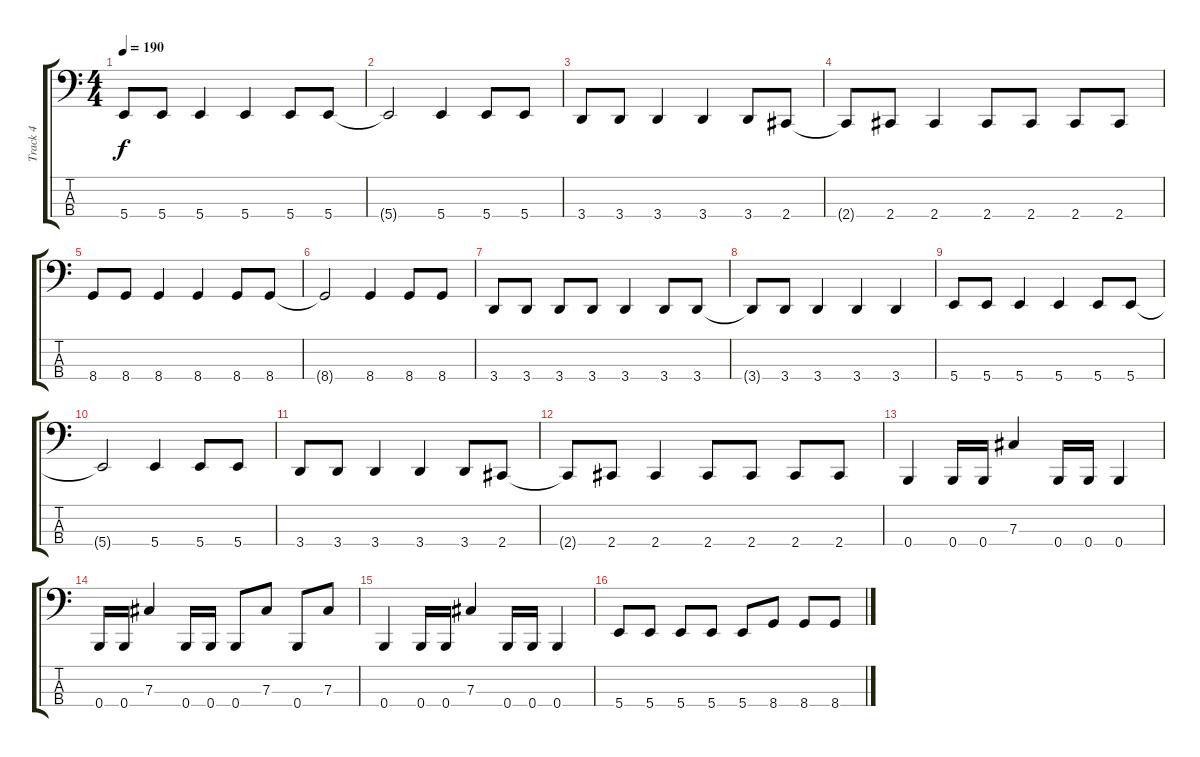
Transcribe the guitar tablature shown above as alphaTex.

\track ("Track 4" "Track 4") {instrument slapbass1}
\staff {score tabs}
\tuning (E2 B1 Gb1 B0) {hide}
\ts (4 4)
\tempo 190
\clef f4
\ks c
5.4.8{dy f} 5.4.8 5.4.4 5.4.4 5.4.8 5.4.8 |
5.4{t}.2 5.4.4 5.4.8 5.4.8 |
3.4.8 3.4.8 3.4.4 3.4.4 3.4.8 2.4.8 |
2.4{t}.8 2.4.8 2.4.4 2.4.8 2.4.8 2.4.8 2.4.8 |
8.4.8 8.4.8 8.4.4 8.4.4 8.4.8 8.4.8 |
8.4{t}.2 8.4.4 8.4.8 8.4.8 |
3.4.8 3.4.8 3.4.8 3.4.8 3.4.4 3.4.8 3.4.8 |
3.4{t}.8 3.4.8 3.4.4 3.4.4 3.4.4 |
5.4.8 5.4.8 5.4.4 5.4.4 5.4.8 5.4.8 |
5.4{t}.2 5.4.4 5.4.8 5.4.8 |
3.4.8 3.4.8 3.4.4 3.4.4 3.4.8 2.4.8 |
2.4{t}.8 2.4.8 2.4.4 2.4.8 2.4.8 2.4.8 2.4.8 |
0.4.4 0.4.16 0.4.16 7.3.4 0.4.16 0.4.16 0.4.4 |
0.4.16 0.4.16 7.3.4 0.4.16 0.4.16 0.4.8 7.3.8 0.4.8 7.3.8 |
0.4.4 0.4.16 0.4.16 7.3.4 0.4.16 0.4.16 0.4.4 |
5.4.8 5.4.8 5.4.8 5.4.8 5.4.8 8.4.8 8.4.8 8.4.8
